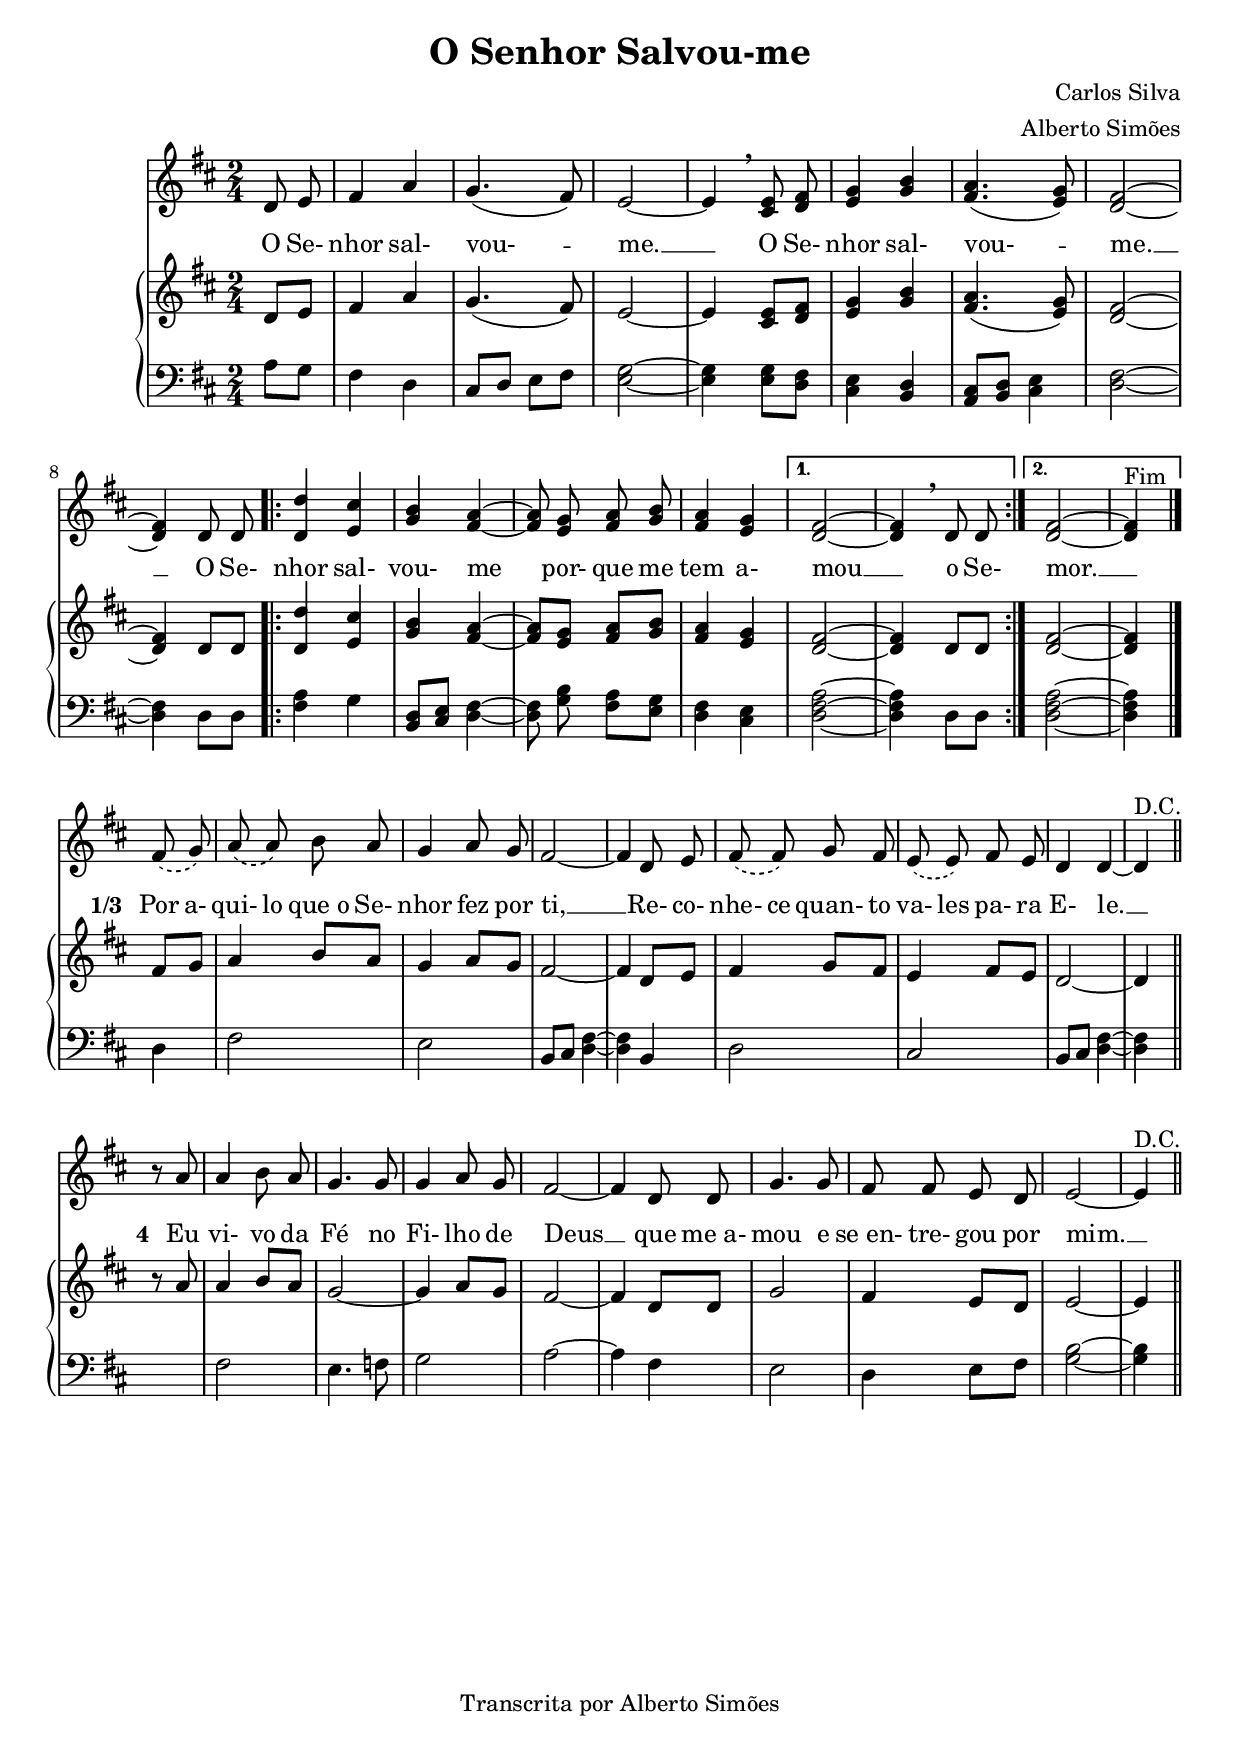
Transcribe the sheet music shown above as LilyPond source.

\version "2.14.0"

\header {
  title = "O Senhor Salvou-me"
  arranger = "Alberto Simões"
  composer = "Carlos Silva"
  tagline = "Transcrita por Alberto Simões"

  ocasioes = "accaodegracas"
  seccao   = "accaodegracas"
}


melody = \relative c' {
  \time 2/4
  \key d \major

  \autoBeamOff

  \partial 4 d8 e | fis4 a | g4. ( fis8 ) | e2 ~ | e4 \breathe <cis e>8 <d fis> |
  <e g>4 <g b> | <fis a>4.( <e g>8) | <d fis>2 ~ | <d fis>4 d8 d
  \repeat volta 2 {
    <d d'>4 <e cis'> | <g b> <fis a> ~ | q8 <e g> <fis a> <g b> |
    <fis a>4 <e g> |
  }
  \alternative {
    { <d fis>2 ~ | <d fis>4 \breathe d8 d }
    { <d fis>2 ~ | <d fis>4^\markup{Fim} }
  }
 \bar "|."
\break
  \slurDashed
  fis8( g) |a( a) b a | g4 a8 g | fis2 ~ | fis4 d8 e | fis( fis) g fis |
  e( e) fis e | d4 d4 ~ | d4^\markup{D.C.} \bar "||"
\break
  r8 a' | a4 b8 a | g4. g8 | g4 a8 g | fis2 ~ |
  fis4 d8 d | g4. g8 | fis fis e d | e2 ~ | e4^\markup{D.C.} \bar "||"
}

text = {
  \lyricmode {
    O Se- nhor sal- vou- -- me. __
    O Se- nhor sal- vou- -- me. __
    O Se- nhor sal- vou- me por- que me tem a- mou __ o Se- mor. __
  }
  \set stanza = #"1/3 "
  \lyricmode {
    \set ignoreMelismata = ##t
    Por a- qui- lo que_o Se- nhor fez por ti, __ _
    Re- co- nhe- ce quan- to va- les pa- ra E- le. __ _
  }
  \set stanza = #"4 "
  \lyricmode {
    Eu vi- vo da Fé no Fi- lho de Deus __ _
    que me_a- mou e se_en- tre- gou por mim. __ _
  }
}


lower = {
  \time 2/4
  \clef bass
  \key d \major
  \relative c' {
    \partial 4 a8[ g] | fis4 d4 |
    cis8[ d] e[ fis] | <e g>2 ~ | q4 q8 <d fis> |
    <cis e>4  <b d> | <a cis>8[ <b d>] <cis e>4 | <d fis>2 ~| q4 d8 d|
    \repeat volta 2 {
      <fis a>4 g | <b, d>8[ <cis e>] <d fis>4 ~ | q8 <g b>8\noBeam <fis a>[ <e g>]|
      <d fis>4 <cis e>4 |
    }
    \alternative {
      { <d fis a>2 ~ | q4 d8[ d] }
      { <d fis a>2 ~ | q4  }
    }
    \bar "|."
    d4 | fis2 | e | b8 cis <d fis>4 ~ | q4 b | d2 | cis | b8[ cis] <d fis>4 ~ | q \bar "||"

    s4 | fis2 | e4. f!8 | g2 | a ~ | a4 fis | e2 | d4 e8[ fis] | <g b>2 ~ | q4 \bar "||"
  }
}

upper = {
  \time 2/4
  \key d \major
  \relative c' {
    \partial 4 d8[ e] | fis4 a | g4.( fis8) | e2 ~ | e4 <cis e>8 <d fis> |
    <e g>4 <g b> | <fis a>4.( <e g>8) | <d fis>2 ~ | q4 d8 d |
    \repeat volta 2 {
      <d d'>4 <e cis'> | <g b> <fis a> ~ | q8 <e g>8 <fis a> <g b> | <fis a>4 <e g>|
    }
    \alternative {
     { <d fis>2 ~ | q4 d8 d }
     { <d fis>2 ~ | q4 }
    }
    \bar "|."

    fis8[ g] | a4 b8 a | g4 a8 g | fis2 ~ | fis4 d8 e | fis4 g8 fis | e4 fis8 e | d2 ~ |d4
    \bar "||"
    r8 a'8 a4 b8 a | g2 ~ | g4 a8 g | fis2 ~ | fis4 d8 d | g2 | fis4 e8 d | e2 ~ | e4
    \bar "||"
  }
}

music = {
  <<
    \new Staff <<
      \new Voice = "mel" \melody
    >>
    \new PianoStaff <<
      \new Staff = "upper" \upper
      \new Staff = "lower" \lower
    >>
    \new Lyrics \with {alignAboveContext = "upper"}{\lyricsto mel \text}
  >>
}

\score {
  \music

  \layout {
    \context {
      \Staff \RemoveEmptyStaves 
      \override VerticalAxisGroup #'remove-first = ##t
    }
  }
}


\score {
  \unfoldRepeats \music

  \midi {
    \context {
      \Score
      tempoWholesPerMinute = #(ly:make-moment 90 4)
    }
  }
}


